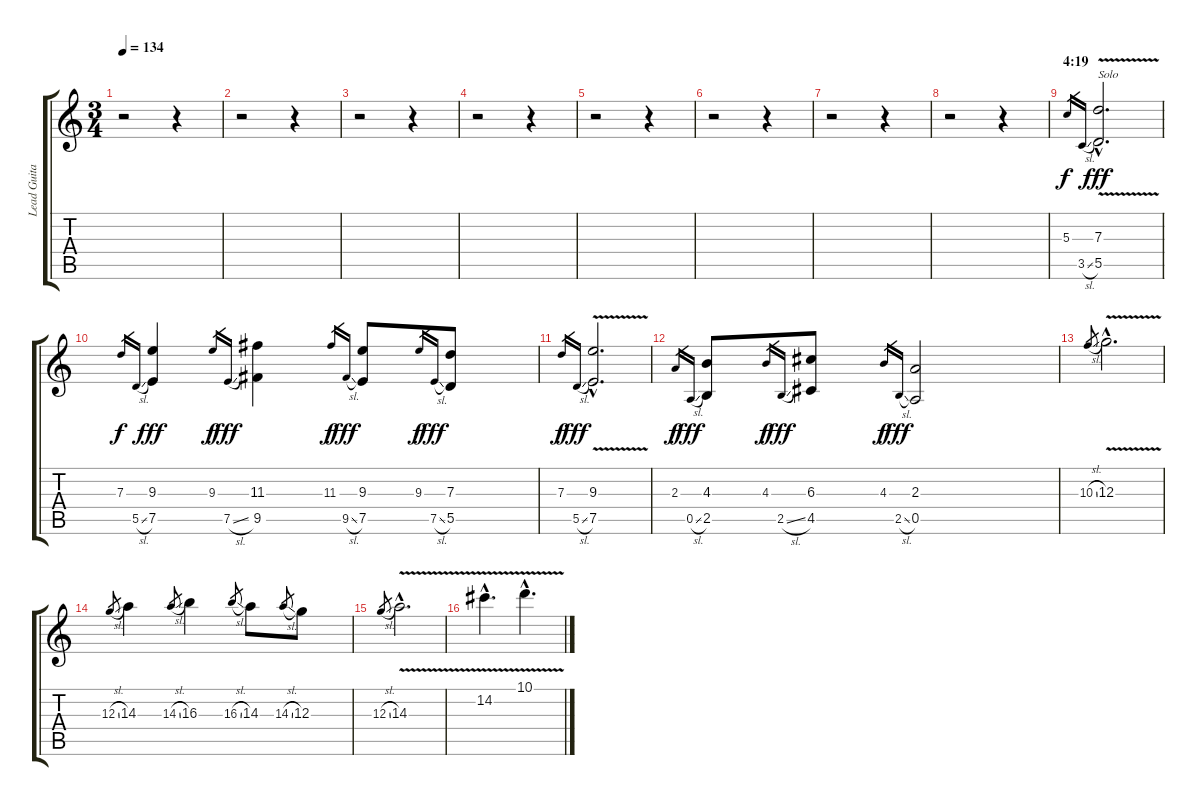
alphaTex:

\track ("Lead Guitar" "Lead Guita") {instrument distortionguitar}
\staff {score tabs}
\tuning (E4 B3 G3 D3 A2 E2) {hide}
\ts (3 4)
\tempo 134
\clef g2
\ks c
r.2{dy f} r.4 |
r.2 r.4 |
r.2 r.4 |
r.2 r.4 |
r.2 r.4 |
r.2 r.4 |
r.2 r.4 |
r.2 r.4 |
\section ("" "4:19")
5.3.16{gr} 3.5{sl}.16{gr} (7.3{hac} 5.5{v hac}).2{d txt "Solo" dy fff} |
7.3.16{gr dy f} 5.5{sl}.16{gr} (9.3 7.5).4{dy fff} 9.3.16{gr dy f} 7.5{sl}.16{gr dy fff} (11.3 9.5).4 11.3.16{gr dy f} 9.5{sl}.16{gr dy fff} (9.3 7.5).8 9.3.16{gr dy f} 7.5{sl}.16{gr dy fff} (7.3 5.5).8 |
7.3.16{gr dy f} 5.5{sl}.16{gr dy fff} (9.3{hac} 7.5{v hac}).2{d} |
2.3.16{gr dy f} 0.5{sl}.16{gr dy fff} (4.3 2.5).8 4.3.16{gr dy f} 2.5{sl}.16{gr dy fff} (6.3 4.5).8 4.3.16{gr dy f} 2.5{sl}.16{gr dy fff} (2.3 0.5).2 |
10.3{sl}.8{gr} 12.3{v hac}.2{d} |
12.3{sl}.8{gr} 14.3.4 14.3{sl}.8{gr} 16.3.4 16.3{sl}.8{gr} 14.3.8 14.3{sl}.8{gr} 12.3.8 |
12.3{sl}.8{gr} 14.3{v hac}.2{d} |
14.2{v hac}.4{d} 10.1{v hac}.4{d}
